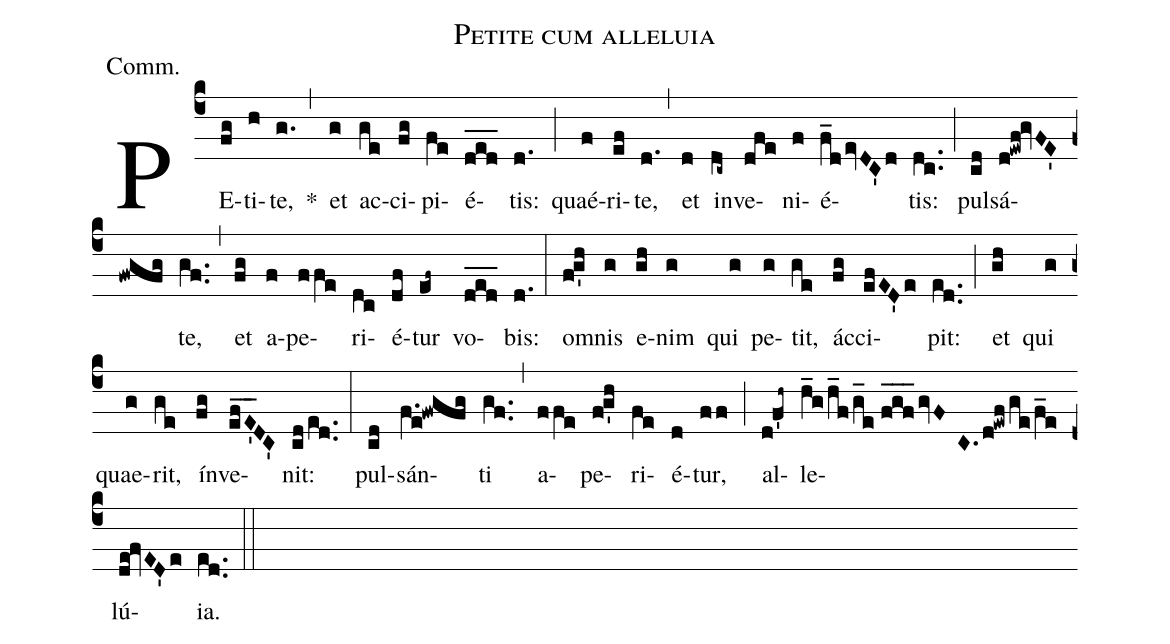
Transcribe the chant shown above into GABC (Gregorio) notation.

name:Petite cum alleluia;
annotation:Comm.;
mode:1;
office-part:Communion;
%%
(c4) PE(fg)ti(h)te,(g.) *(,)
et(g) ac(ge)ci(fg)pi(fe)é(ded___)tis:(d.) (;)
quaé(f)ri(ef)te,(d.) (,)
et(d) in(dc~)ve(dfe)ni(f)é(f_d/evDC'd)tis:(dc..) (;)
pul(cd)sá(d!ewf!gvFE'/fwgfg)te,(gf..) (,)
et(fg) a(f)pe(ffe)ri(dc)é(df)tur(ef~) vo(ded___)bis:(d.) (:)
om(f!g'h)nis(g) e(gh)nim(g) qui(g) pe(g)tit,(ge) ác(fg)ci(efED'e)pit:(ed..) (;)
et(gh) qui(g) quae(g)rit,(ge) ín(fg)ve(efE'__DC')nit:(cd/ed..) (:)
pul(cd)sán(f.e!fwgfg)ti(gf..) (,)
a(ffe)pe(f!g'h)ri(fe)é(d)tur,(ff) (;)
al(d!f'h~)le(h_g/h_f/g_e//fgf___/gvFC./d!ewf/ge/f_e)lú(de!fvED'e)ia.(ed..) (::)
